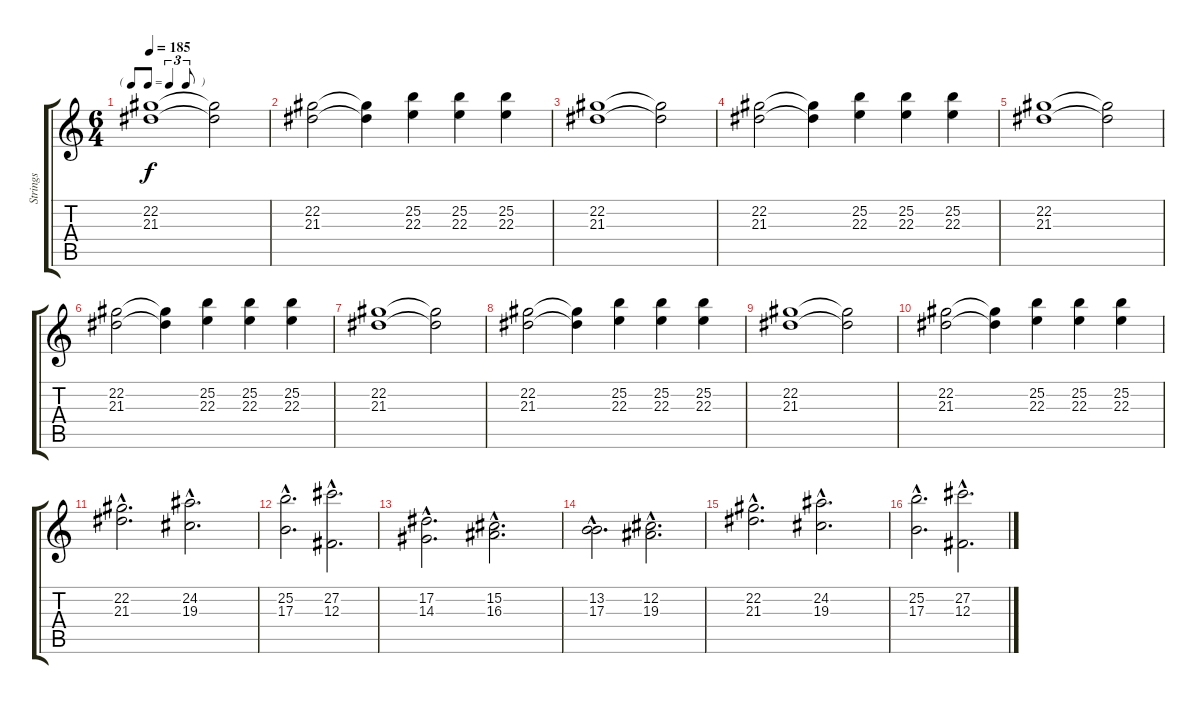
\track ("Strings" "Strings") {instrument synthstrings1}
\staff {score tabs}
\tuning (Eb4 Bb3 Gb3 Db3 Ab2 Eb2) {hide}
\ts (6 4)
\tf triplet8th
\tempo 185
\clef g2
\ks c
(22.2 21.3).1{dy f} (22.2{t} 21.3{t}).2 |
(22.2 21.3).2 (22.2{t} 21.3{t}).4 (25.2 22.3).4 (25.2 22.3).4 (25.2 22.3).4 |
(22.2 21.3).1 (22.2{t} 21.3{t}).2 |
(22.2 21.3).2 (22.2{t} 21.3{t}).4 (25.2 22.3).4 (25.2 22.3).4 (25.2 22.3).4 |
(22.2 21.3).1 (22.2{t} 21.3{t}).2 |
(22.2 21.3).2 (22.2{t} 21.3{t}).4 (25.2 22.3).4 (25.2 22.3).4 (25.2 22.3).4 |
(22.2 21.3).1 (22.2{t} 21.3{t}).2 |
(22.2 21.3).2 (22.2{t} 21.3{t}).4 (25.2 22.3).4 (25.2 22.3).4 (25.2 22.3).4 |
(22.2 21.3).1 (22.2{t} 21.3{t}).2 |
(22.2 21.3).2 (22.2{t} 21.3{t}).4 (25.2 22.3).4 (25.2 22.3).4 (25.2 22.3).4 |
(22.2{hac} 21.3{hac}).2{d} (24.2{hac} 19.3{hac}).2{d} |
(25.2{hac} 17.3{hac}).2{d} (27.2{hac} 12.3{hac}).2{d} |
(17.2{hac} 14.3{hac}).2{d} (15.2{hac} 16.3{hac}).2{d} |
(13.2{hac} 17.3{hac}).2{d} (12.2{hac} 19.3{hac}).2{d} |
(22.2{hac} 21.3{hac}).2{d} (24.2{hac} 19.3{hac}).2{d} |
(25.2{hac} 17.3{hac}).2{d} (27.2{hac} 12.3{hac}).2{d}
